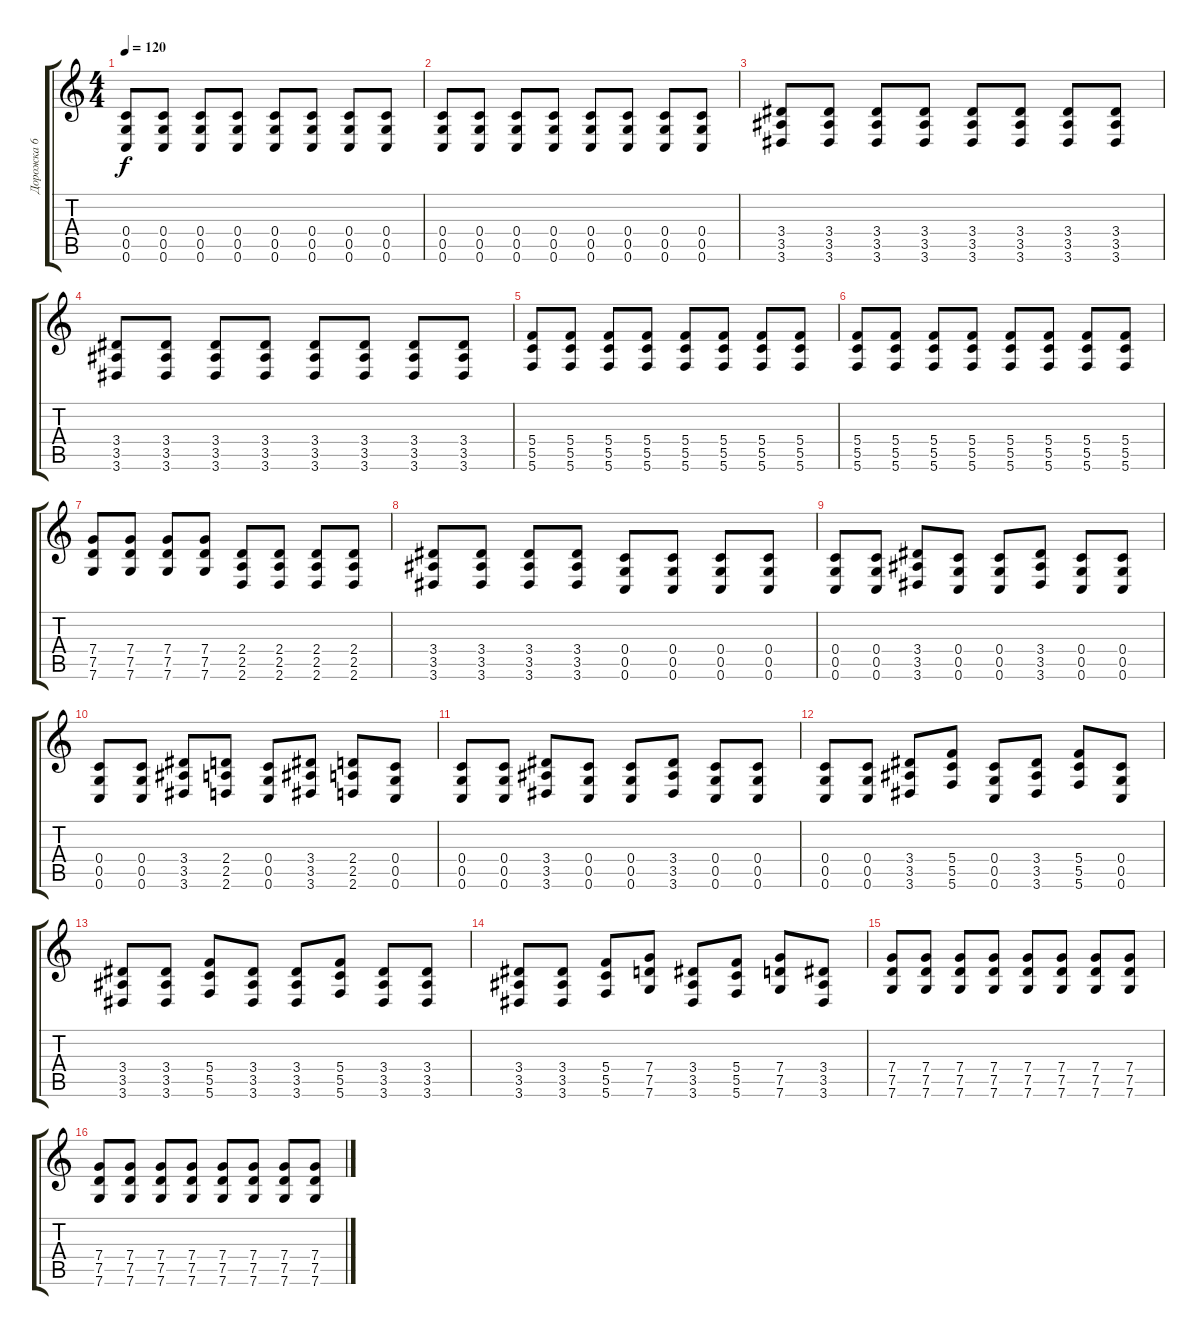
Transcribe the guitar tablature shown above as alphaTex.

\track ("Дорожка 6" "Дорожка 6") {instrument overdrivenguitar}
\staff {score tabs}
\tuning (D4 A3 F3 C3 G2 C2) {hide}
\ts (4 4)
\tempo 120
\clef g2
\ks c
(0.4 0.5 0.6).8{dy f} (0.4 0.5 0.6).8 (0.4 0.5 0.6).8 (0.4 0.5 0.6).8 (0.4 0.5 0.6).8 (0.4 0.5 0.6).8 (0.4 0.5 0.6).8 (0.4 0.5 0.6).8 |
(0.4 0.5 0.6).8 (0.4 0.5 0.6).8 (0.4 0.5 0.6).8 (0.4 0.5 0.6).8 (0.4 0.5 0.6).8 (0.4 0.5 0.6).8 (0.4 0.5 0.6).8 (0.4 0.5 0.6).8 |
(3.4 3.5 3.6).8 (3.4 3.5 3.6).8 (3.4 3.5 3.6).8 (3.4 3.5 3.6).8 (3.4 3.5 3.6).8 (3.4 3.5 3.6).8 (3.4 3.5 3.6).8 (3.4 3.5 3.6).8 |
(3.4 3.5 3.6).8 (3.4 3.5 3.6).8 (3.4 3.5 3.6).8 (3.4 3.5 3.6).8 (3.4 3.5 3.6).8 (3.4 3.5 3.6).8 (3.4 3.5 3.6).8 (3.4 3.5 3.6).8 |
(5.4 5.5 5.6).8 (5.4 5.5 5.6).8 (5.4 5.5 5.6).8 (5.4 5.5 5.6).8 (5.4 5.5 5.6).8 (5.4 5.5 5.6).8 (5.4 5.5 5.6).8 (5.4 5.5 5.6).8 |
(5.4 5.5 5.6).8 (5.4 5.5 5.6).8 (5.4 5.5 5.6).8 (5.4 5.5 5.6).8 (5.4 5.5 5.6).8 (5.4 5.5 5.6).8 (5.4 5.5 5.6).8 (5.4 5.5 5.6).8 |
(7.4 7.5 7.6).8 (7.4 7.5 7.6).8 (7.4 7.5 7.6).8 (7.4 7.5 7.6).8 (2.4 2.5 2.6).8 (2.4 2.5 2.6).8 (2.4 2.5 2.6).8 (2.4 2.5 2.6).8 |
(3.4 3.5 3.6).8 (3.4 3.5 3.6).8 (3.4 3.5 3.6).8 (3.4 3.5 3.6).8 (0.4 0.5 0.6).8 (0.4 0.5 0.6).8 (0.4 0.5 0.6).8 (0.4 0.5 0.6).8 |
(0.4 0.5 0.6).8 (0.4 0.5 0.6).8 (3.4 3.5 3.6).8 (0.4 0.5 0.6).8 (0.4 0.5 0.6).8 (3.4 3.5 3.6).8 (0.4 0.5 0.6).8 (0.4 0.5 0.6).8 |
(0.4 0.5 0.6).8 (0.4 0.5 0.6).8 (3.4 3.5 3.6).8 (2.4 2.5 2.6).8 (0.4 0.5 0.6).8 (3.4 3.5 3.6).8 (2.4 2.5 2.6).8 (0.4 0.5 0.6).8 |
(0.4 0.5 0.6).8 (0.4 0.5 0.6).8 (3.4 3.5 3.6).8 (0.4 0.5 0.6).8 (0.4 0.5 0.6).8 (3.4 3.5 3.6).8 (0.4 0.5 0.6).8 (0.4 0.5 0.6).8 |
(0.4 0.5 0.6).8 (0.4 0.5 0.6).8 (3.4 3.5 3.6).8 (5.4 5.5 5.6).8 (0.4 0.5 0.6).8 (3.4 3.5 3.6).8 (5.4 5.5 5.6).8 (0.4 0.5 0.6).8 |
(3.4 3.5 3.6).8 (3.4 3.5 3.6).8 (5.4 5.5 5.6).8 (3.4 3.5 3.6).8 (3.4 3.5 3.6).8 (5.4 5.5 5.6).8 (3.4 3.5 3.6).8 (3.4 3.5 3.6).8 |
(3.4 3.5 3.6).8 (3.4 3.5 3.6).8 (5.4 5.5 5.6).8 (7.4 7.5 7.6).8 (3.4 3.5 3.6).8 (5.4 5.5 5.6).8 (7.4 7.5 7.6).8 (3.4 3.5 3.6).8 |
(7.4 7.5 7.6).8 (7.4 7.5 7.6).8 (7.4 7.5 7.6).8 (7.4 7.5 7.6).8 (7.4 7.5 7.6).8 (7.4 7.5 7.6).8 (7.4 7.5 7.6).8 (7.4 7.5 7.6).8 |
(7.4 7.5 7.6).8 (7.4 7.5 7.6).8 (7.4 7.5 7.6).8 (7.4 7.5 7.6).8 (7.4 7.5 7.6).8 (7.4 7.5 7.6).8 (7.4 7.5 7.6).8 (7.4 7.5 7.6).8
